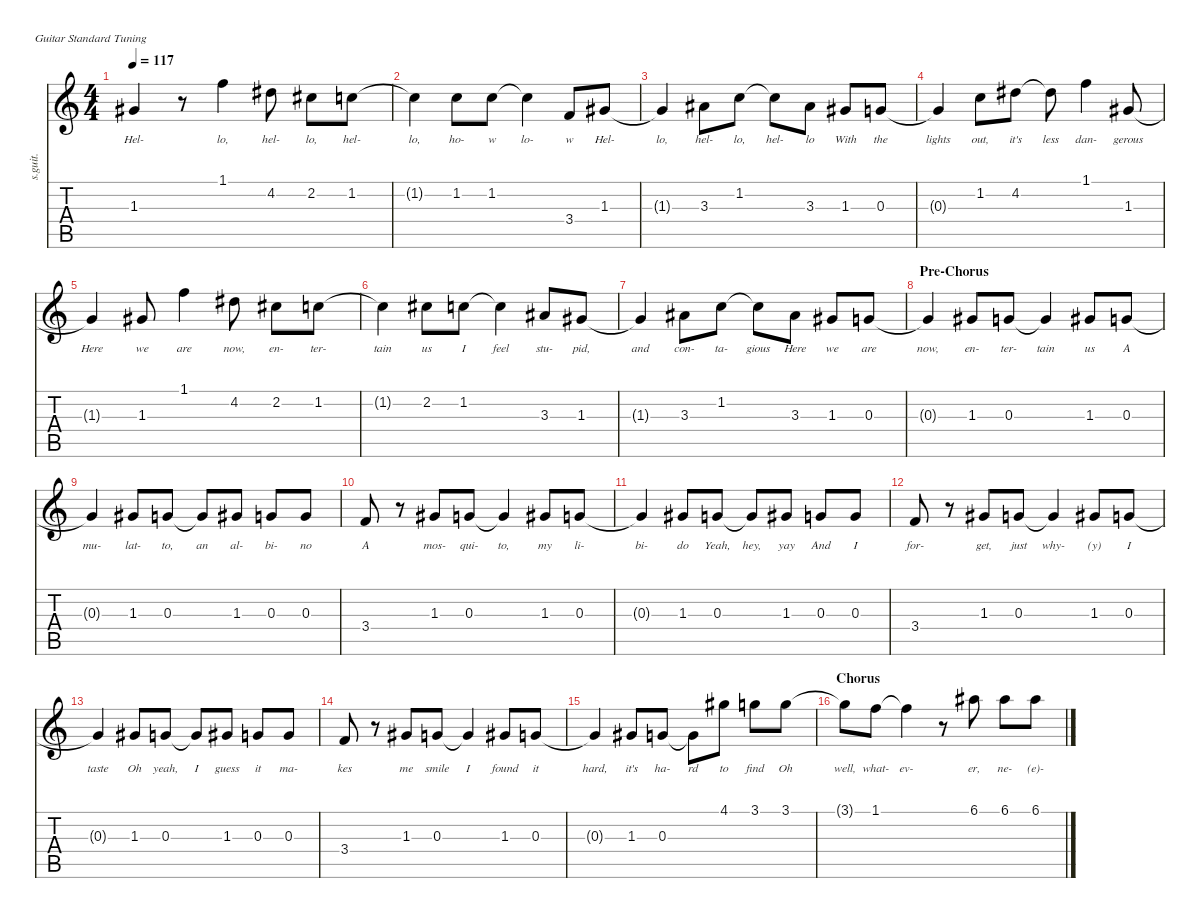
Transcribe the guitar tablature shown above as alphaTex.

\defaultSystemsLayout 4
\hideDynamics
\bracketExtendMode nobrackets
\track ("Kurt Cobain - Vocals" "s.guit.") {instrument tenorsax}
\staff {score tabs}
\tuning (E4 B3 G3 D3 A2 E2)
\displaytranspose 12
\ts (4 4)
\tempo 117
\clef g2
\ks c
1.3{t acc #}.4{lyrics (0 "Hel-") lyrics (1 "") lyrics (2 "") lyrics (3 "") lyrics (4 "") dy mf} r.8 1.1.4{lyrics (0 "lo,") lyrics (1 "") lyrics (2 "") lyrics (3 "") lyrics (4 "")} 4.2{acc #}.8{lyrics (0 "hel-") lyrics (1 "") lyrics (2 "") lyrics (3 "") lyrics (4 "")} 2.2{acc #}.8{lyrics (0 "lo,") lyrics (1 "") lyrics (2 "") lyrics (3 "") lyrics (4 "")} 1.2.8{lyrics (0 "hel-") lyrics (1 "") lyrics (2 "") lyrics (3 "") lyrics (4 "")} |
1.2{t}.4{lyrics (0 "lo,") lyrics (1 "") lyrics (2 "") lyrics (3 "") lyrics (4 "")} 1.2.8{lyrics (0 "ho-") lyrics (1 "") lyrics (2 "") lyrics (3 "") lyrics (4 "")} 1.2.8{lyrics (0 "w") lyrics (1 "") lyrics (2 "") lyrics (3 "") lyrics (4 "")} 1.2{t}.4{lyrics (0 "lo-") lyrics (1 "") lyrics (2 "") lyrics (3 "") lyrics (4 "")} 3.4.8{lyrics (0 "w") lyrics (1 "") lyrics (2 "") lyrics (3 "") lyrics (4 "")} 1.3{acc #}.8{lyrics (0 "Hel-") lyrics (1 "") lyrics (2 "") lyrics (3 "") lyrics (4 "")} |
1.3{t acc #}.4{lyrics (0 "lo,") lyrics (1 "") lyrics (2 "") lyrics (3 "") lyrics (4 "")} 3.3{acc #}.8{lyrics (0 "hel-") lyrics (1 "") lyrics (2 "") lyrics (3 "") lyrics (4 "")} 1.2.8{lyrics (0 "lo,") lyrics (1 "") lyrics (2 "") lyrics (3 "") lyrics (4 "")} 1.2{t}.8{lyrics (0 "hel-") lyrics (1 "") lyrics (2 "") lyrics (3 "") lyrics (4 "")} 3.3{acc #}.8{lyrics (0 "lo") lyrics (1 "") lyrics (2 "") lyrics (3 "") lyrics (4 "")} 1.3{acc #}.8{lyrics (0 "With") lyrics (1 "") lyrics (2 "") lyrics (3 "") lyrics (4 "")} 0.3.8{lyrics (0 "the") lyrics (1 "") lyrics (2 "") lyrics (3 "") lyrics (4 "")} |
0.3{t}.4{lyrics (0 "lights") lyrics (1 "") lyrics (2 "") lyrics (3 "") lyrics (4 "")} 1.2.8{lyrics (0 "out,") lyrics (1 "") lyrics (2 "") lyrics (3 "") lyrics (4 "")} 4.2{acc #}.8{lyrics (0 "it's") lyrics (1 "") lyrics (2 "") lyrics (3 "") lyrics (4 "")} 4.2{t acc #}.8{lyrics (0 "less") lyrics (1 "") lyrics (2 "") lyrics (3 "") lyrics (4 "")} 1.1.4{lyrics (0 "dan-") lyrics (1 "") lyrics (2 "") lyrics (3 "") lyrics (4 "")} 1.3{acc #}.8{lyrics (0 "gerous") lyrics (1 "") lyrics (2 "") lyrics (3 "") lyrics (4 "")} |
1.3{t acc #}.4{lyrics (0 "Here") lyrics (1 "") lyrics (2 "") lyrics (3 "") lyrics (4 "")} 1.3{acc #}.8{lyrics (0 "we") lyrics (1 "") lyrics (2 "") lyrics (3 "") lyrics (4 "")} 1.1.4{lyrics (0 "are") lyrics (1 "") lyrics (2 "") lyrics (3 "") lyrics (4 "")} 4.2{acc #}.8{lyrics (0 "now,") lyrics (1 "") lyrics (2 "") lyrics (3 "") lyrics (4 "")} 2.2{acc #}.8{lyrics (0 "en-") lyrics (1 "") lyrics (2 "") lyrics (3 "") lyrics (4 "")} 1.2.8{lyrics (0 "ter-") lyrics (1 "") lyrics (2 "") lyrics (3 "") lyrics (4 "")} |
1.2{t}.4{lyrics (0 "tain") lyrics (1 "") lyrics (2 "") lyrics (3 "") lyrics (4 "")} 2.2{acc #}.8{lyrics (0 "us") lyrics (1 "") lyrics (2 "") lyrics (3 "") lyrics (4 "")} 1.2.8{lyrics (0 "I") lyrics (1 "") lyrics (2 "") lyrics (3 "") lyrics (4 "")} 1.2{t}.4{lyrics (0 "feel") lyrics (1 "") lyrics (2 "") lyrics (3 "") lyrics (4 "")} 3.3{acc #}.8{lyrics (0 "stu-") lyrics (1 "") lyrics (2 "") lyrics (3 "") lyrics (4 "")} 1.3{acc #}.8{lyrics (0 "pid,") lyrics (1 "") lyrics (2 "") lyrics (3 "") lyrics (4 "")} |
1.3{t acc #}.4{lyrics (0 "and") lyrics (1 "") lyrics (2 "") lyrics (3 "") lyrics (4 "")} 3.3{acc #}.8{lyrics (0 "con-") lyrics (1 "") lyrics (2 "") lyrics (3 "") lyrics (4 "")} 1.2.8{lyrics (0 "ta-") lyrics (1 "") lyrics (2 "") lyrics (3 "") lyrics (4 "")} 1.2{t}.8{lyrics (0 "gious") lyrics (1 "") lyrics (2 "") lyrics (3 "") lyrics (4 "")} 3.3{acc #}.8{lyrics (0 "Here") lyrics (1 "") lyrics (2 "") lyrics (3 "") lyrics (4 "")} 1.3{acc #}.8{lyrics (0 "we") lyrics (1 "") lyrics (2 "") lyrics (3 "") lyrics (4 "")} 0.3.8{lyrics (0 "are") lyrics (1 "") lyrics (2 "") lyrics (3 "") lyrics (4 "")} |
\section ("" "Pre-Chorus")
0.3{t}.4{lyrics (0 "now,") lyrics (1 "") lyrics (2 "") lyrics (3 "") lyrics (4 "")} 1.3{acc #}.8{lyrics (0 "en-") lyrics (1 "") lyrics (2 "") lyrics (3 "") lyrics (4 "")} 0.3.8{lyrics (0 "ter-") lyrics (1 "") lyrics (2 "") lyrics (3 "") lyrics (4 "")} 0.3{t}.4{lyrics (0 "tain") lyrics (1 "") lyrics (2 "") lyrics (3 "") lyrics (4 "")} 1.3{acc #}.8{lyrics (0 "us") lyrics (1 "") lyrics (2 "") lyrics (3 "") lyrics (4 "")} 0.3.8{lyrics (0 "A") lyrics (1 "") lyrics (2 "") lyrics (3 "") lyrics (4 "")} |
0.3{t}.4{lyrics (0 "mu-") lyrics (1 "") lyrics (2 "") lyrics (3 "") lyrics (4 "")} 1.3{acc #}.8{lyrics (0 "lat-") lyrics (1 "") lyrics (2 "") lyrics (3 "") lyrics (4 "")} 0.3.8{lyrics (0 "to,") lyrics (1 "") lyrics (2 "") lyrics (3 "") lyrics (4 "")} 0.3{t}.8{lyrics (0 "an") lyrics (1 "") lyrics (2 "") lyrics (3 "") lyrics (4 "")} 1.3{acc #}.8{lyrics (0 "al-") lyrics (1 "") lyrics (2 "") lyrics (3 "") lyrics (4 "")} 0.3.8{lyrics (0 "bi-") lyrics (1 "") lyrics (2 "") lyrics (3 "") lyrics (4 "")} 0.3.8{lyrics (0 "no") lyrics (1 "") lyrics (2 "") lyrics (3 "") lyrics (4 "")} |
3.4.8{lyrics (0 "A") lyrics (1 "") lyrics (2 "") lyrics (3 "") lyrics (4 "")} r.8 1.3{acc #}.8{lyrics (0 "mos-") lyrics (1 "") lyrics (2 "") lyrics (3 "") lyrics (4 "")} 0.3.8{lyrics (0 "qui-") lyrics (1 "") lyrics (2 "") lyrics (3 "") lyrics (4 "")} 0.3{t}.4{lyrics (0 "to,") lyrics (1 "") lyrics (2 "") lyrics (3 "") lyrics (4 "")} 1.3{acc #}.8{lyrics (0 "my") lyrics (1 "") lyrics (2 "") lyrics (3 "") lyrics (4 "")} 0.3.8{lyrics (0 "li-") lyrics (1 "") lyrics (2 "") lyrics (3 "") lyrics (4 "")} |
0.3{t}.4{lyrics (0 "bi-") lyrics (1 "") lyrics (2 "") lyrics (3 "") lyrics (4 "")} 1.3{acc #}.8{lyrics (0 "do") lyrics (1 "") lyrics (2 "") lyrics (3 "") lyrics (4 "")} 0.3.8{lyrics (0 "Yeah,") lyrics (1 "") lyrics (2 "") lyrics (3 "") lyrics (4 "")} 0.3{t}.8{lyrics (0 "hey,") lyrics (1 "") lyrics (2 "") lyrics (3 "") lyrics (4 "")} 1.3{acc #}.8{lyrics (0 "yay") lyrics (1 "") lyrics (2 "") lyrics (3 "") lyrics (4 "")} 0.3.8{lyrics (0 "And") lyrics (1 "") lyrics (2 "") lyrics (3 "") lyrics (4 "")} 0.3.8{lyrics (0 "I") lyrics (1 "") lyrics (2 "") lyrics (3 "") lyrics (4 "")} |
3.4.8{lyrics (0 "for-") lyrics (1 "") lyrics (2 "") lyrics (3 "") lyrics (4 "")} r.8 1.3{acc #}.8{lyrics (0 "get,") lyrics (1 "") lyrics (2 "") lyrics (3 "") lyrics (4 "")} 0.3.8{lyrics (0 "just") lyrics (1 "") lyrics (2 "") lyrics (3 "") lyrics (4 "")} 0.3{t}.4{lyrics (0 "why-") lyrics (1 "") lyrics (2 "") lyrics (3 "") lyrics (4 "")} 1.3{acc #}.8{lyrics (0 "(y)") lyrics (1 "") lyrics (2 "") lyrics (3 "") lyrics (4 "")} 0.3.8{lyrics (0 "I") lyrics (1 "") lyrics (2 "") lyrics (3 "") lyrics (4 "")} |
0.3{t}.4{lyrics (0 "taste") lyrics (1 "") lyrics (2 "") lyrics (3 "") lyrics (4 "")} 1.3{acc #}.8{lyrics (0 "Oh") lyrics (1 "") lyrics (2 "") lyrics (3 "") lyrics (4 "")} 0.3.8{lyrics (0 "yeah,") lyrics (1 "") lyrics (2 "") lyrics (3 "") lyrics (4 "")} 0.3{t}.8{lyrics (0 "I") lyrics (1 "") lyrics (2 "") lyrics (3 "") lyrics (4 "")} 1.3{acc #}.8{lyrics (0 "guess") lyrics (1 "") lyrics (2 "") lyrics (3 "") lyrics (4 "")} 0.3.8{lyrics (0 "it") lyrics (1 "") lyrics (2 "") lyrics (3 "") lyrics (4 "")} 0.3.8{lyrics (0 "ma-") lyrics (1 "") lyrics (2 "") lyrics (3 "") lyrics (4 "")} |
3.4.8{lyrics (0 "kes") lyrics (1 "") lyrics (2 "") lyrics (3 "") lyrics (4 "")} r.8 1.3{acc #}.8{lyrics (0 "me") lyrics (1 "") lyrics (2 "") lyrics (3 "") lyrics (4 "")} 0.3.8{lyrics (0 "smile") lyrics (1 "") lyrics (2 "") lyrics (3 "") lyrics (4 "")} 0.3{t}.4{lyrics (0 "I") lyrics (1 "") lyrics (2 "") lyrics (3 "") lyrics (4 "")} 1.3{acc #}.8{lyrics (0 "found") lyrics (1 "") lyrics (2 "") lyrics (3 "") lyrics (4 "")} 0.3.8{lyrics (0 "it") lyrics (1 "") lyrics (2 "") lyrics (3 "") lyrics (4 "")} |
0.3{t}.4{lyrics (0 "hard,") lyrics (1 "") lyrics (2 "") lyrics (3 "") lyrics (4 "")} 1.3{acc #}.8{lyrics (0 "it's") lyrics (1 "") lyrics (2 "") lyrics (3 "") lyrics (4 "")} 0.3.8{lyrics (0 "ha-") lyrics (1 "") lyrics (2 "") lyrics (3 "") lyrics (4 "")} 0.3{t}.8{lyrics (0 "rd") lyrics (1 "") lyrics (2 "") lyrics (3 "") lyrics (4 "")} 4.1{acc #}.8{lyrics (0 "to") lyrics (1 "") lyrics (2 "") lyrics (3 "") lyrics (4 "") dy f} 3.1.8{lyrics (0 "find") lyrics (1 "") lyrics (2 "") lyrics (3 "") lyrics (4 "")} 3.1.8{lyrics (0 "Oh") lyrics (1 "") lyrics (2 "") lyrics (3 "") lyrics (4 "")} |
\section ("" "Chorus")
3.1{t}.8{lyrics (0 "well,") lyrics (1 "") lyrics (2 "") lyrics (3 "") lyrics (4 "")} 1.1.8{lyrics (0 "what-") lyrics (1 "") lyrics (2 "") lyrics (3 "") lyrics (4 "")} 1.1{t}.4{lyrics (0 "ev-") lyrics (1 "") lyrics (2 "") lyrics (3 "") lyrics (4 "")} r.8 6.1{acc #}.8{lyrics (0 "er,") lyrics (1 "") lyrics (2 "") lyrics (3 "") lyrics (4 "")} 6.1{acc #}.8{lyrics (0 "ne-") lyrics (1 "") lyrics (2 "") lyrics (3 "") lyrics (4 "")} 6.1{acc #}.8{lyrics (0 "(e)-") lyrics (1 "") lyrics (2 "") lyrics (3 "") lyrics (4 "")}
